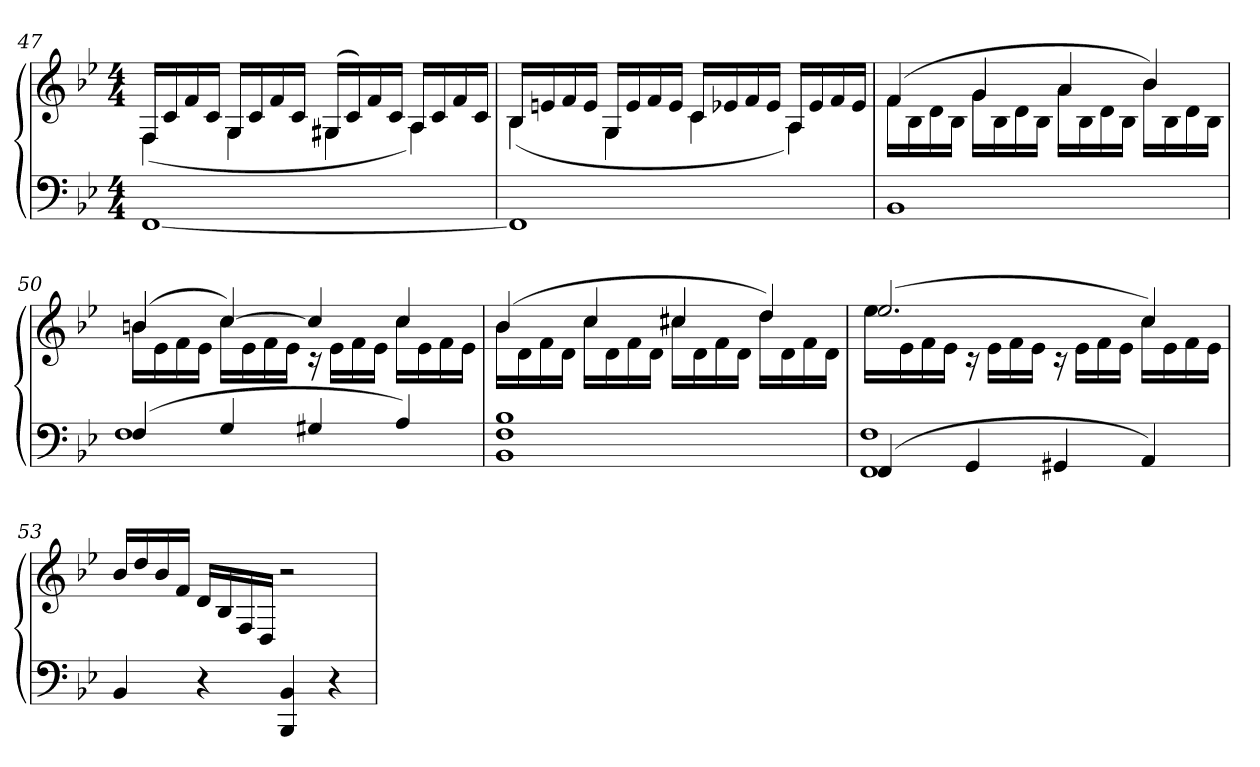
**kern	**kern
*part1	*part1
*staff2	*staff1
*clefF4	*clefG2
*k[b-e-]	*k[b-e-]
*M4/4	*M4/4
=47	=47
*	*^
[1FF	16FLL	(4F
.	16c	.
.	16f	.
.	16cJJ	.
.	16GLL	4G
.	16c	.
.	16f	.
.	16cJJ	.
.	(16G#XLL	4G#X
.	16c)	.
.	16f	.
.	16cJJ	.
.	16ALL	4A)
.	16c	.
.	16f	.
.	16cJJ	.
=48	=48	=48
1FF]	16B-LL	(4B-
.	16en	.
.	16f	.
.	16eJJ	.
.	16GLL	4G
.	16e	.
.	16f	.
.	16eJJ	.
.	16cLL	4c
.	16e-X	.
.	16f	.
.	16e-JJ	.
.	16ALL	4A)
.	16e-	.
.	16f	.
.	16e-JJ	.
=49	=49	=49
1BB-	(4f	16fLL
.	.	16B-
.	.	16d
.	.	16B-JJ
.	4g	16gLL
.	.	16B-
.	.	16d
.	.	16B-JJ
.	4a	16aLL
.	.	16B-
.	.	16d
.	.	16B-JJ
.	4b-)	16b-LL
.	.	16B-
.	.	16d
.	.	16B-JJ
=50	=50	=50
*^	*	*
(4F	1F	(4bn	16bLL
.	.	.	16e-
.	.	.	16f
.	.	.	16e-JJ
4G	.	[4cc)	16ccLL
.	.	.	16e-
.	.	.	16f
.	.	.	16e-JJ
4G#X	.	4cc]	16r
.	.	.	16e-LL
.	.	.	16f
.	.	.	16e-JJ
4A)	.	4cc	16ccLL
.	.	.	16e-
.	.	.	16f
.	.	.	16e-JJ
=51	=51	=51	=51
1B-	1BB- 1F	(4b-	16b-LL
.	.	.	16d
.	.	.	16f
.	.	.	16dJJ
.	.	4cc	16ccLL
.	.	.	16d
.	.	.	16f
.	.	.	16dJJ
.	.	4cc#X	16cc#XLL
.	.	.	16d
.	.	.	16f
.	.	.	16dJJ
.	.	4dd)	16ddLL
.	.	.	16d
.	.	.	16f
.	.	.	16dJJ
=52	=52	=52	=52
(4FF	1FF 1F	(2.ee-	16ee-LL
.	.	.	16e-
.	.	.	16f
.	.	.	16e-JJ
4GG	.	.	16r
.	.	.	16e-LL
.	.	.	16f
.	.	.	16e-JJ
4GG#X	.	.	16r
.	.	.	16e-LL
.	.	.	16f
.	.	.	16e-JJ
4AA)	.	4cc)	16ccLL
.	.	.	16e-
.	.	.	16f
.	.	.	16e-JJ
*v	*v	*	*
*	*v	*v
=53	=53
4BB-	16b-LL
.	16dd
.	16b-
.	16fJJ
4r	16dLL
.	16B-
.	16F
.	16DJJ
4BBB- 4BB-	2r
4r	.
=	=
*-	*-
